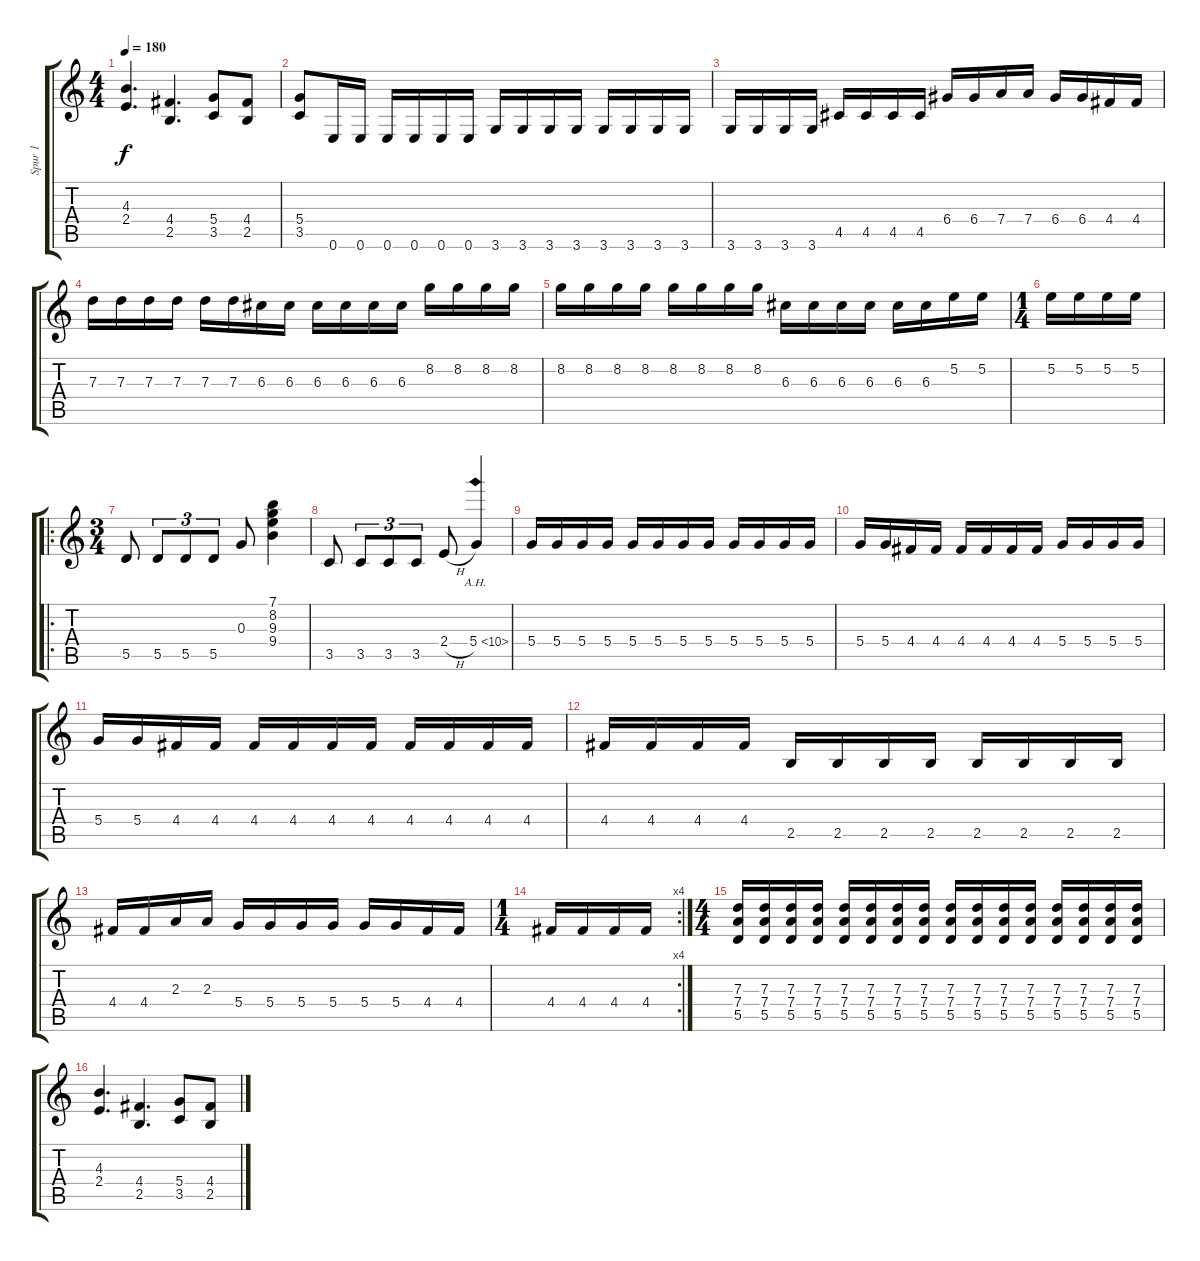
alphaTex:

\track ("Spur 1" "Spur 1") {instrument distortionguitar}
\staff {score tabs}
\tuning (E4 B3 G3 D3 A2 E2) {hide}
\ts (4 4)
\tempo 180
\clef g2
\ks c
(4.3 2.4).4{d dy f} (4.4 2.5).4{d} (5.4 3.5).8 (4.4 2.5).8 |
(5.4 3.5).8 0.6.16 0.6.16 0.6.16 0.6.16 0.6.16 0.6.16 3.6.16 3.6.16 3.6.16 3.6.16 3.6.16 3.6.16 3.6.16 3.6.16 |
3.6.16 3.6.16 3.6.16 3.6.16 4.5.16 4.5.16 4.5.16 4.5.16 6.4.16 6.4.16 7.4.16 7.4.16 6.4.16 6.4.16 4.4.16 4.4.16 |
7.3.16 7.3.16 7.3.16 7.3.16 7.3.16 7.3.16 6.3.16 6.3.16 6.3.16 6.3.16 6.3.16 6.3.16 8.2.16 8.2.16 8.2.16 8.2.16 |
8.2.16 8.2.16 8.2.16 8.2.16 8.2.16 8.2.16 8.2.16 8.2.16 6.3.16 6.3.16 6.3.16 6.3.16 6.3.16 6.3.16 5.2.16 5.2.16 |
\ts (1 4)
5.2.16 5.2.16 5.2.16 5.2.16 |
\ro
\ts (3 4)
5.5.8 5.5.8{tu (3 2)} 5.5.8{tu (3 2)} 5.5.8{tu (3 2)} 0.3.8 (7.1 8.2 9.3 9.4).4 |
3.5.8 3.5.8{tu (3 2)} 3.5.8{tu (3 2)} 3.5.8{tu (3 2)} 2.4{h}.8 5.4{ah 5}.4 |
5.4.16 5.4.16 5.4.16 5.4.16 5.4.16 5.4.16 5.4.16 5.4.16 5.4.16 5.4.16 5.4.16 5.4.16 |
5.4.16 5.4.16 4.4.16 4.4.16 4.4.16 4.4.16 4.4.16 4.4.16 5.4.16 5.4.16 5.4.16 5.4.16 |
5.4.16 5.4.16 4.4.16 4.4.16 4.4.16 4.4.16 4.4.16 4.4.16 4.4.16 4.4.16 4.4.16 4.4.16 |
4.4.16 4.4.16 4.4.16 4.4.16 2.5.16 2.5.16 2.5.16 2.5.16 2.5.16 2.5.16 2.5.16 2.5.16 |
4.4.16 4.4.16 2.3.16 2.3.16 5.4.16 5.4.16 5.4.16 5.4.16 5.4.16 5.4.16 4.4.16 4.4.16 |
\rc 4
\ts (1 4)
4.4.16 4.4.16 4.4.16 4.4.16 |
\ts (4 4)
(7.3 7.4 5.5).16 (7.3 7.4 5.5).16 (7.3 7.4 5.5).16 (7.3 7.4 5.5).16 (7.3 7.4 5.5).16 (7.3 7.4 5.5).16 (7.3 7.4 5.5).16 (7.3 7.4 5.5).16 (7.3 7.4 5.5).16 (7.3 7.4 5.5).16 (7.3 7.4 5.5).16 (7.3 7.4 5.5).16 (7.3 7.4 5.5).16 (7.3 7.4 5.5).16 (7.3 7.4 5.5).16 (7.3 7.4 5.5).16 |
(4.3 2.4).4{d} (4.4 2.5).4{d} (5.4 3.5).8 (4.4 2.5).8
